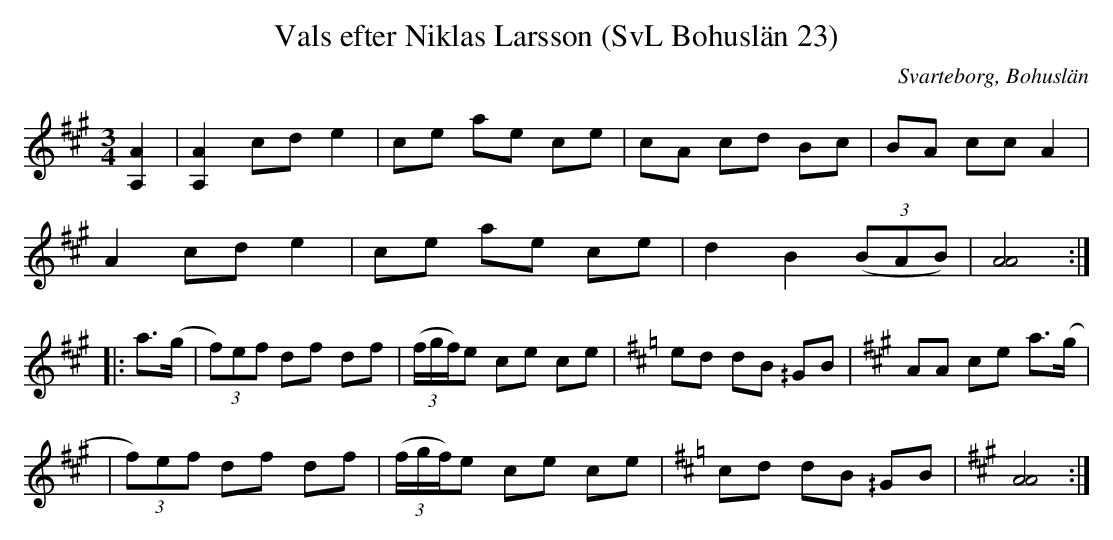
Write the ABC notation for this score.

X:1
T:Vals efter Niklas Larsson (SvL Bohuslän 23)
O:Svarteborg, Bohuslän
M:3/4
L:1/8
K:A
[A,A]2|[A,A]2 cd e2|ce ae ce|cA cd Bc|BA cc A2|
A2 cd e2|ce ae ce|d2 B2 (3(BAB)|[AA]4:|
|:a>(g|(3f)ef df df|(3(f/g/f/)e ce ce|[K:Amix]ed dB ^/GB|[K:A]AA ce a>(g|
|(3f)ef df df|(3(f/g/f/)e ce ce|[K:Amix]cd dB ^/GB|[K:A][AA]4:|
